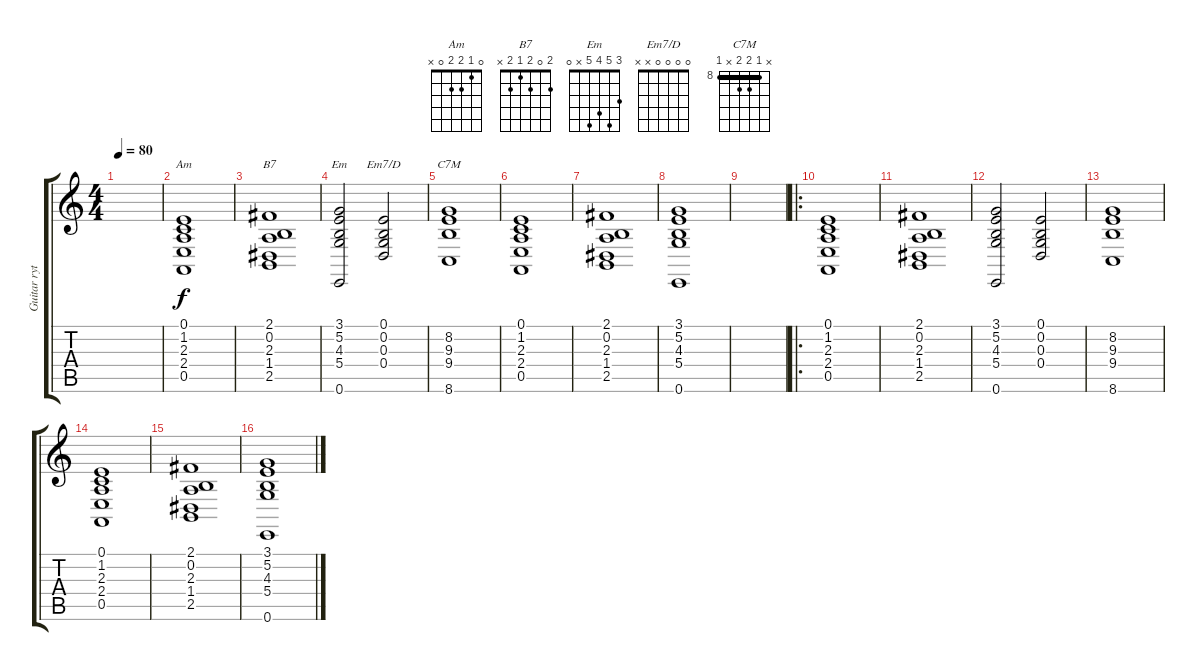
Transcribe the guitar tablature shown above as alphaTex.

\track ("Guitar rythim" "Guitar ryt") {instrument drawbarorgan}
\staff {score tabs}
\tuning (E4 B3 G3 D3 A2 E2) {hide}
\chord ("Am" 0 1 2 2 0 x)
\chord ("B7" 2 0 2 1 2 x)
\chord ("Em" 3 5 4 5 x 0)
\chord ("Em7/D" 0 0 0 0 x x)
\chord ("C7M" x 8 9 9 x 8) {firstfret 8 barre 8}
\ts (4 4)
\tempo 80
\clef g2
\ks c
|
(0.1 1.2 2.3 2.4 0.5).1{ch "Am"} |
(2.1 0.2 2.3 1.4 2.5).1{ch "B7"} |
(3.1 5.2 4.3 5.4 0.6).2{ch "Em"} (0.1 0.2 0.3 0.4).2{ch "Em7/D"} |
(8.2 9.3 9.4 8.6).1{ch "C7M"} |
(0.1 1.2 2.3 2.4 0.5).1 |
(2.1 0.2 2.3 1.4 2.5).1 |
(3.1 5.2 4.3 5.4 0.6).1 |
|
\ro
(0.1 1.2 2.3 2.4 0.5).1 |
(2.1 0.2 2.3 1.4 2.5).1 |
(3.1 5.2 4.3 5.4 0.6).2 (0.1 0.2 0.3 0.4).2 |
(8.2 9.3 9.4 8.6).1 |
(0.1 1.2 2.3 2.4 0.5).1 |
(2.1 0.2 2.3 1.4 2.5).1 |
(3.1 5.2 4.3 5.4 0.6).1
